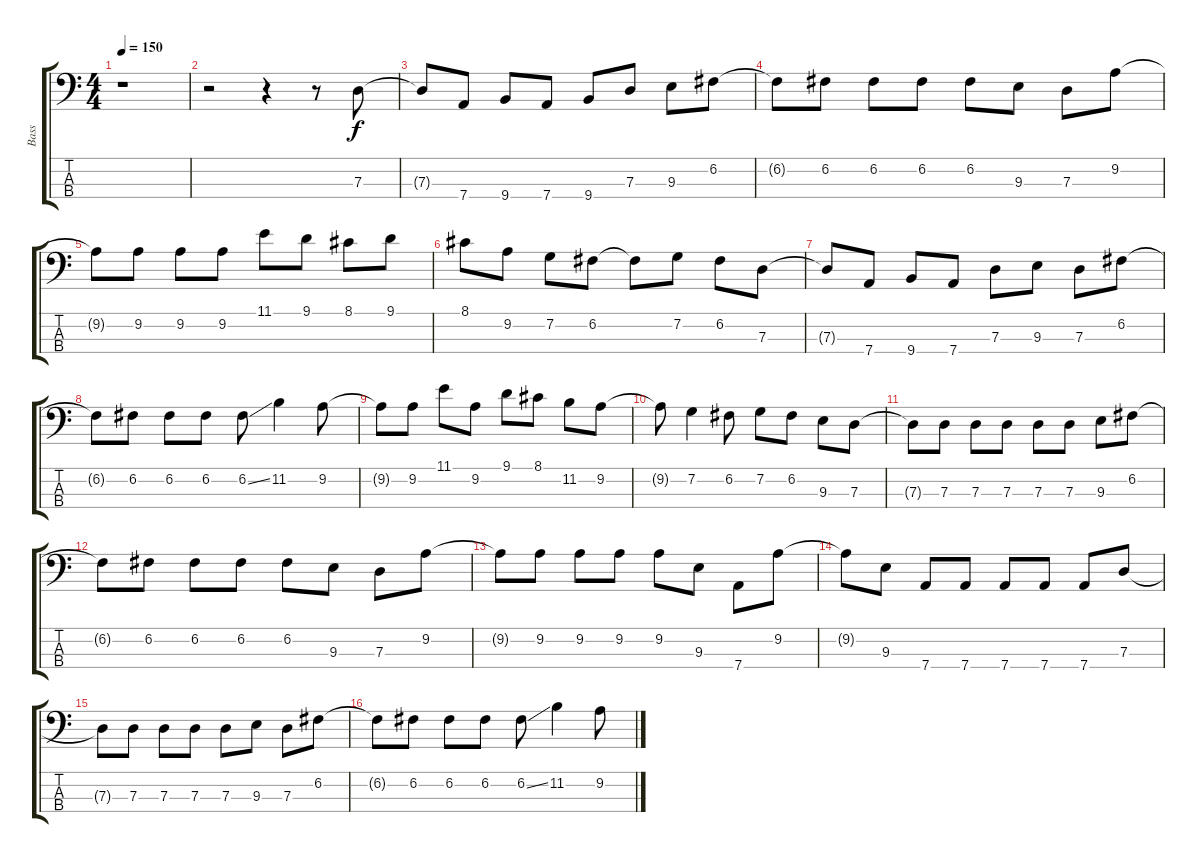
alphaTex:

\track ("Bass" "Bass") {instrument electricbassfinger}
\staff {score tabs}
\tuning (F2 C2 G1 D1) {hide}
\ts (4 4)
\tempo 150
\clef f4
\ks c
r.1{dy f instrument electricbassfinger} |
r.2 r.4 r.8 7.3.8 |
7.3{t}.8 7.4.8 9.4.8 7.4.8 9.4.8 7.3.8 9.3.8 6.2.8 |
6.2{t}.8 6.2.8 6.2.8 6.2.8 6.2.8 9.3.8 7.3.8 9.2.8 |
9.2{t}.8 9.2.8 9.2.8 9.2.8 11.1.8 9.1.8 8.1.8 9.1.8 |
8.1.8 9.2.8 7.2.8 6.2.8 6.2{t}.8 7.2.8 6.2.8 7.3.8 |
7.3{t}.8 7.4.8 9.4.8 7.4.8 7.3.8 9.3.8 7.3.8 6.2.8 |
6.2{t}.8 6.2.8 6.2.8 6.2.8 6.2{ss}.8 11.2.4 9.2.8 |
9.2{t}.8 9.2.8 11.1.8 9.2.8 9.1.8 8.1.8 11.2.8 9.2.8 |
9.2{t}.8 7.2.4 6.2.8 7.2.8 6.2.8 9.3.8 7.3.8 |
7.3{t}.8 7.3.8 7.3.8 7.3.8 7.3.8 7.3.8 9.3.8 6.2.8 |
6.2{t}.8 6.2.8 6.2.8 6.2.8 6.2.8 9.3.8 7.3.8 9.2.8 |
9.2{t}.8 9.2.8 9.2.8 9.2.8 9.2.8 9.3.8 7.4.8 9.2.8 |
9.2{t}.8 9.3.8 7.4.8 7.4.8 7.4.8 7.4.8 7.4.8 7.3.8 |
7.3{t}.8 7.3.8 7.3.8 7.3.8 7.3.8 9.3.8 7.3.8 6.2.8 |
6.2{t}.8 6.2.8 6.2.8 6.2.8 6.2{ss}.8 11.2.4 9.2.8
